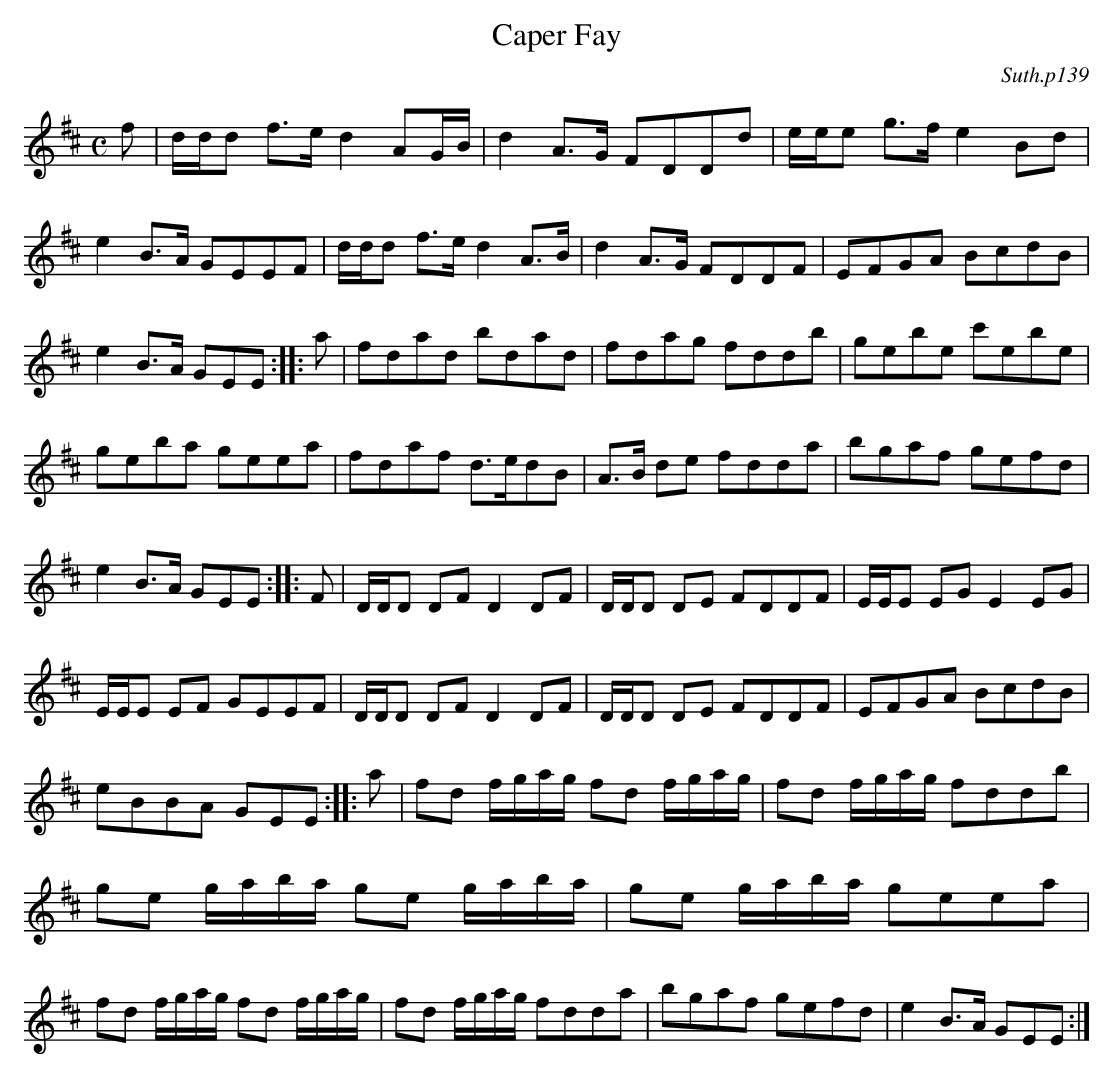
X:1
T:Caper Fay
C:Suth.p139
M:C
L:1/8
K:D
f|d/d/d f>e d2 AG/B/|d2 A>G FDDd|e/e/e g>f e2 Bd|e2 B>A GEEF|d/d/d f>e d2 A>B|d2 A>G FDDF|EFGA BcdB|e2 B>A GEE::\
a|fdad bdad|fdag fddb|gebe c'ebe|geba geea|fdaf d>edB|A>B de fdda|bgaf gefd|e2B>A GEE::\
F|D/D/D DF D2DF|D/D/D DE FDDF|E/E/E EGE2EG|E/E/E EF GEEF|D/D/D DF D2DF|D/D/D DE FDDF|EFGA BcdB|eBBA GEE::\
a|fd f/g/a/g/ fd f/g/a/g/|fd f/g/a/g/ fddb|ge g/a/b/a/ ge g/a/b/a/|ge g/a/b/a/ geea|fd f/g/a/g/ fd f/g/a/g/|fd f/g/a/g/ fdda|bgaf gefd|e2B>A GEE:|
